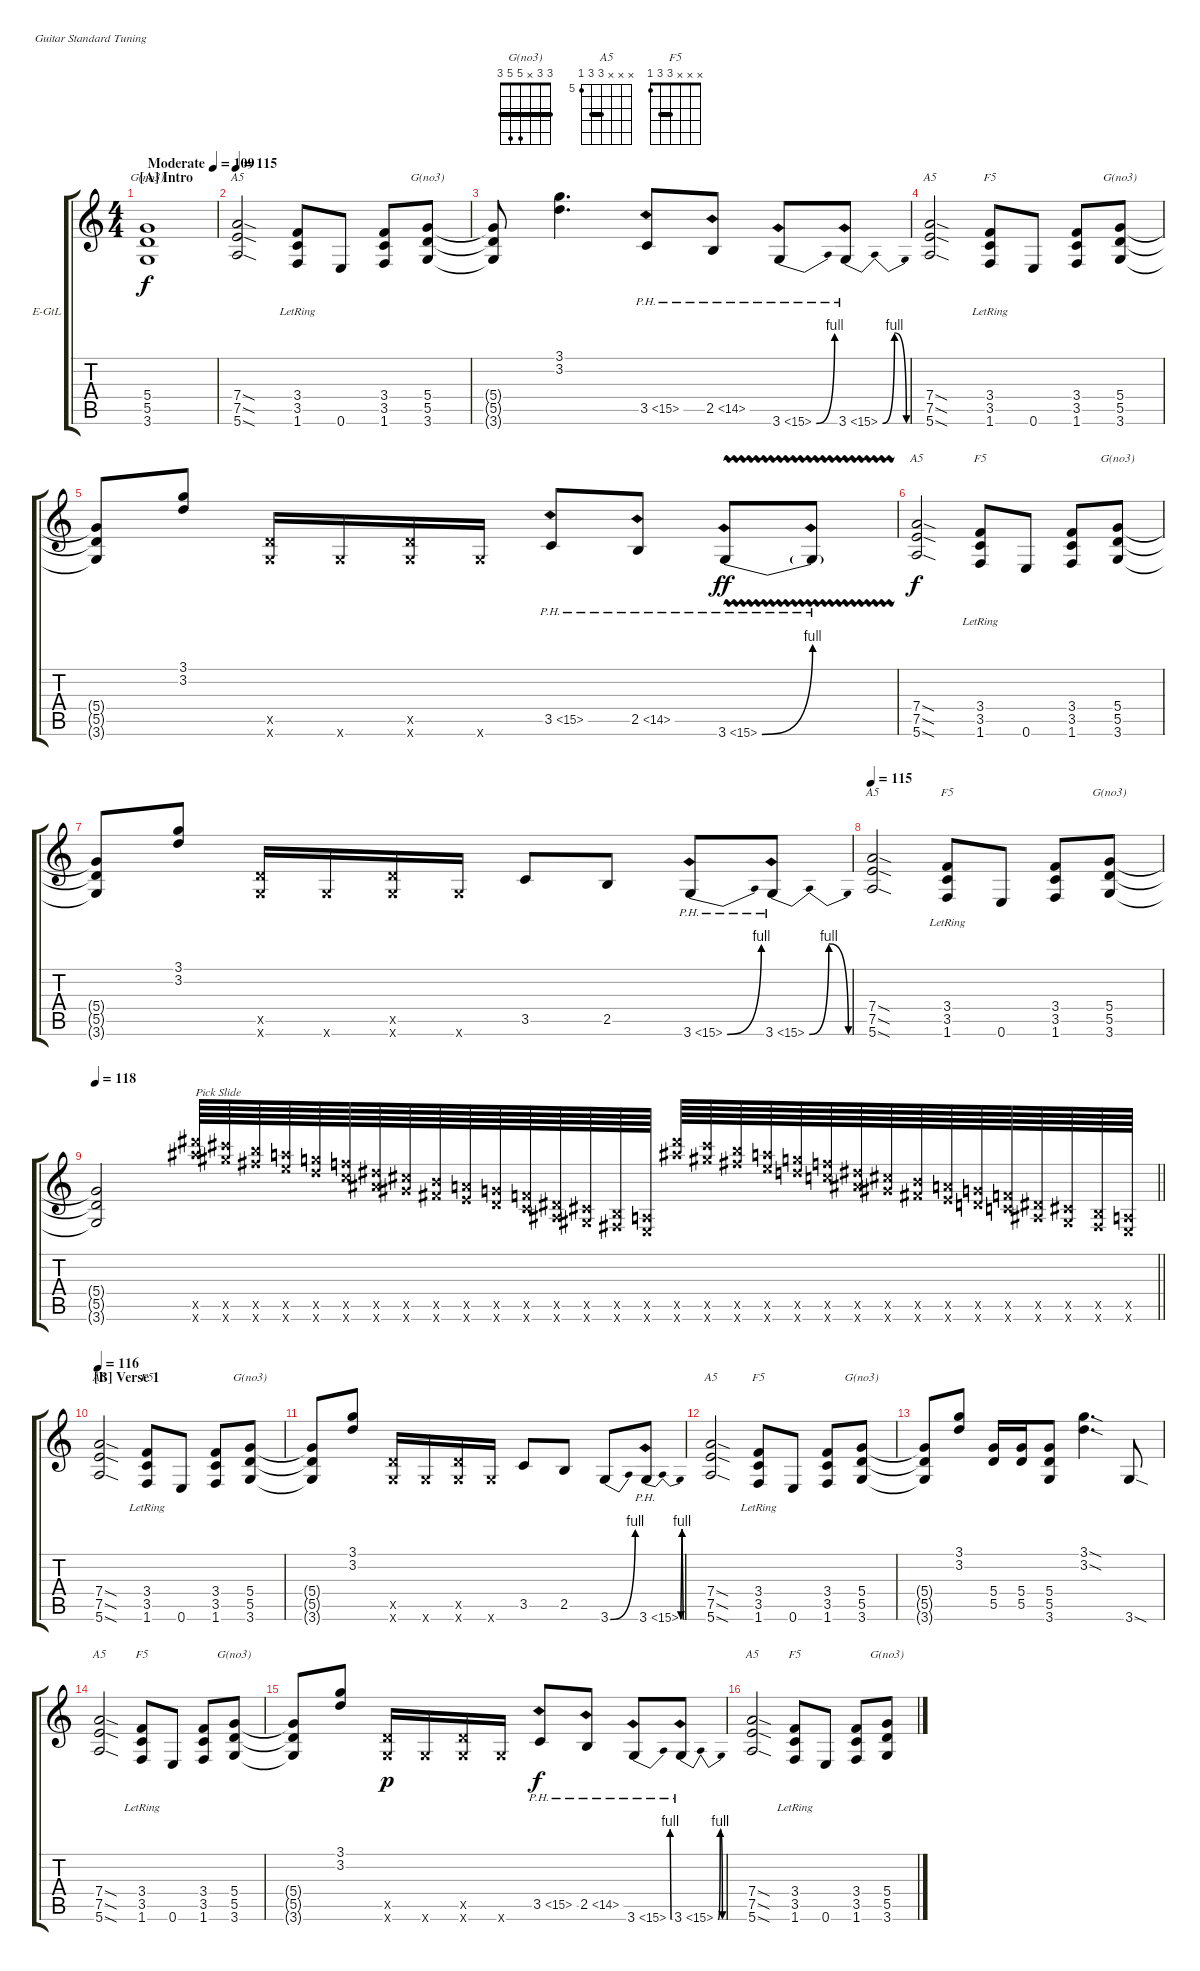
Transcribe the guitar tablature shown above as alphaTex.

\bracketExtendMode groupsimilarinstruments
\firstSystemTrackNameOrientation horizontal
\otherSystemsTrackNameOrientation horizontal
\track ("Vivian Campbell L" "E-GtL") {instrument distortionguitar}
\staff {score tabs}
\tuning (E4 B3 G3 D3 A2 E2)
\chord ("G(no3)" 3 3 x 5 5 3) {barre (3 3)}
\chord ("A5" x x x 7 7 5) {firstfret 5 barre 7}
\chord ("F5" x x x 3 3 1) {barre 3}
\ts (4 4)
\beaming (8 2 2 2 2)
\section ("A" "Intro")
\tempo (109 "Moderate")
\clef g2
\ks c
(5.4 5.5 3.6).1{ch "G(no3)" dy f instrument distortionguitar} |
\tempo 115
(7.4{sod} 7.5{sod} 5.6{sod}).2{ch "A5"} (3.4{lr} 3.5{lr} 1.6).8 0.6.8 (3.4 3.5 1.6).8 (5.4 5.5 3.6).8{ch "G(no3)"} |
(5.4{t} 5.5{t} 3.6{t}).8 (3.1 3.2).4{d} 3.5{ph 12}.8 2.5{ph 12}.8 3.6{be (bend 0 0 10.2 4) ph 12}.8 3.6{be (bendrelease 0 0 5.3999999999999995 4 17.4 4 25.2 0) ph 12}.8 |
(7.4{sod} 7.5{sod} 5.6{sod}).2{ch "A5"} (3.4{lr} 3.5{lr} 1.6).8{ch "F5"} 0.6.8 (3.4 3.5 1.6).8 (5.4 5.5 3.6).8{ch "G(no3)"} |
(5.4{t} 5.5{t} 3.6{t}).8 (3.1 3.2).8 (3.6{x} 5.5{x}).16 3.6{x}.16 (3.6{x} 5.5{x}).16 3.6{x}.16 3.5{ph 12}.8 2.5{ph 12}.8 3.6{be (bend 0 0 11.4 4) ph 12 vw}.8{dy ff} 3.6{be (hold 0 0 60 0) ph 12 vw t}.8 |
\scale
0.301822 (7.4{sod} 7.5{sod} 5.6{sod}).2{ch "A5" dy f} (3.4{lr} 3.5{lr} 1.6).8{ch "F5"} 0.6.8 (3.4 3.5 1.6).8 (5.4 5.5 3.6).8{ch "G(no3)"} |
\scale
0.25499 (5.4{t} 5.5{t} 3.6{t}).8 (3.1 3.2).8 (3.6{x} 5.5{x}).16 3.6{x}.16 (3.6{x} 5.5{x}).16 3.6{x}.16 3.5.8 2.5.8 3.6{be (bend 0 0 10.2 4) ph 12}.8 3.6{be (bendrelease 0 0 5.3999999999999995 4 17.4 4 25.2 0) ph 12}.8 |
\tempo 115
\scale
0.250714 (7.4{sod} 7.5{sod} 5.6{sod}).2{ch "A5"} (3.4{lr} 3.5{lr} 1.6).8{ch "F5"} 0.6.8 (3.4 3.5 1.6).8 (5.4 5.5 3.6).8{ch "G(no3)"} |
\tempo 118
\scale
0.196476
\barLineRight lightlight
(5.4{t} 5.5{t} 3.6{t}).2 (30.6{x} 30.5{x}).64{txt "Pick Slide"} (28.6{x} 28.5{x}).64 (26.6{x} 26.5{x}).64 (24.6{x} 24.5{x}).64 (22.6{x} 22.5{x}).64 (20.5{x} 20.6{x}).64 (18.5{x} 18.6{x}).64 (16.6{x} 16.5{x}).64 (14.6{x} 14.5{x}).64 (12.6{x} 12.5{x}).64 (10.6{x} 10.5{x}).64 (8.6{x} 8.5{x}).64 (6.6{x} 6.5{x}).64 (4.6{x} 4.5{x}).64 (2.6{x} 2.5{x}).64 (0.6{x} 0.5{x}).64 (30.6{x} 30.5{x}).64 (28.6{x} 28.5{x}).64 (26.6{x} 26.5{x}).64 (24.6{x} 24.5{x}).64 (22.6{x} 22.5{x}).64 (20.5{x} 20.6{x}).64 (18.5{x} 18.6{x}).64 (16.6{x} 16.5{x}).64 (14.6{x} 14.5{x}).64 (12.6{x} 12.5{x}).64 (10.6{x} 10.5{x}).64 (8.6{x} 8.5{x}).64 (6.6{x} 6.5{x}).64 (4.6{x} 4.5{x}).64 (2.6{x} 2.5{x}).64 (0.6{x} 0.5{x}).64 |
\section ("B" "Verse 1")
\tempo 116
(7.4{sod} 7.5{sod} 5.6{sod}).2{ch "A5"} (3.4{lr} 3.5{lr} 1.6).8{ch "F5"} 0.6.8 (3.4 3.5 1.6).8 (5.4 5.5 3.6).8{ch "G(no3)"} |
(5.4{t} 5.5{t} 3.6{t}).8 (3.1 3.2).8 (3.6{x} 5.5{x}).16 3.6{x}.16 (3.6{x} 5.5{x}).16 3.6{x}.16 3.5.8 2.5.8 3.6{be (bend 0 0 10.2 4)}.8 3.6{be (bendrelease 0 0 5.3999999999999995 4 17.4 4 25.2 0) ph 12}.8 |
(7.4{sod} 7.5{sod} 5.6{sod}).2{ch "A5"} (3.4{lr} 3.5{lr} 1.6).8{ch "F5"} 0.6.8 (3.4 3.5 1.6).8 (5.4 5.5 3.6).8{ch "G(no3)"} |
(5.4{t} 5.5{t} 3.6{t}).8 (3.1 3.2).8 (5.5 5.4).16 (5.5 5.4).16 (3.6 5.5 5.4).8 (3.2{sod} 3.1{sod}).4{d} 3.6{sod}.8 |
(7.4{sod} 7.5{sod} 5.6{sod}).2{ch "A5"} (3.4{lr} 3.5{lr} 1.6).8{ch "F5"} 0.6.8 (3.4 3.5 1.6).8 (5.4 5.5 3.6).8{ch "G(no3)"} |
(5.4{t} 5.5{t} 3.6{t}).8 (3.1 3.2).8 (3.6{x} 5.5{x}).16{dy p} 3.6{x}.16 (3.6{x} 5.5{x}).16 3.6{x}.16 3.5{ph 12}.8{dy f} 2.5{ph 12}.8 3.6{be (bend 0 0 10.2 4) ph 12}.8 3.6{be (bendrelease 0 0 5.3999999999999995 4 17.4 4 25.2 0) ph 12}.8 |
(7.4{sod} 7.5{sod} 5.6{sod}).2{ch "A5"} (3.4{lr} 3.5{lr} 1.6).8{ch "F5"} 0.6.8 (3.4 3.5 1.6).8 (5.4 5.5 3.6).8{ch "G(no3)"}
